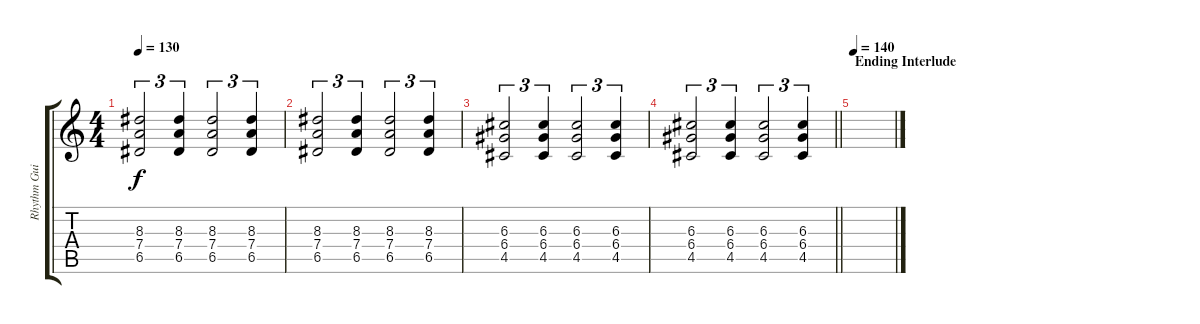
\track ("Rhythm Guitar" "Rhythm Gui") {instrument overdrivenguitar}
\staff {score tabs}
\tuning (E4 B3 G3 D3 A2 E2) {hide}
\ts (4 4)
\tempo 130
\clef g2
\ks c
(8.3 7.4 6.5).2{tu (3 2) dy f} (8.3 7.4 6.5).4{tu (3 2)} (8.3 7.4 6.5).2{tu (3 2)} (8.3 7.4 6.5).4{tu (3 2)} |
(8.3 7.4 6.5).2{tu (3 2)} (8.3 7.4 6.5).4{tu (3 2)} (8.3 7.4 6.5).2{tu (3 2)} (8.3 7.4 6.5).4{tu (3 2)} |
(6.3 6.4 4.5).2{tu (3 2)} (6.3 6.4 4.5).4{tu (3 2)} (6.3 6.4 4.5).2{tu (3 2)} (6.3 6.4 4.5).4{tu (3 2)} |
\barLineRight lightlight
(6.3 6.4 4.5).2{tu (3 2)} (6.3 6.4 4.5).4{tu (3 2)} (6.3 6.4 4.5).2{tu (3 2)} (6.3 6.4 4.5).4{tu (3 2)} |
\section ("" "Ending Interlude")
\tempo 140
